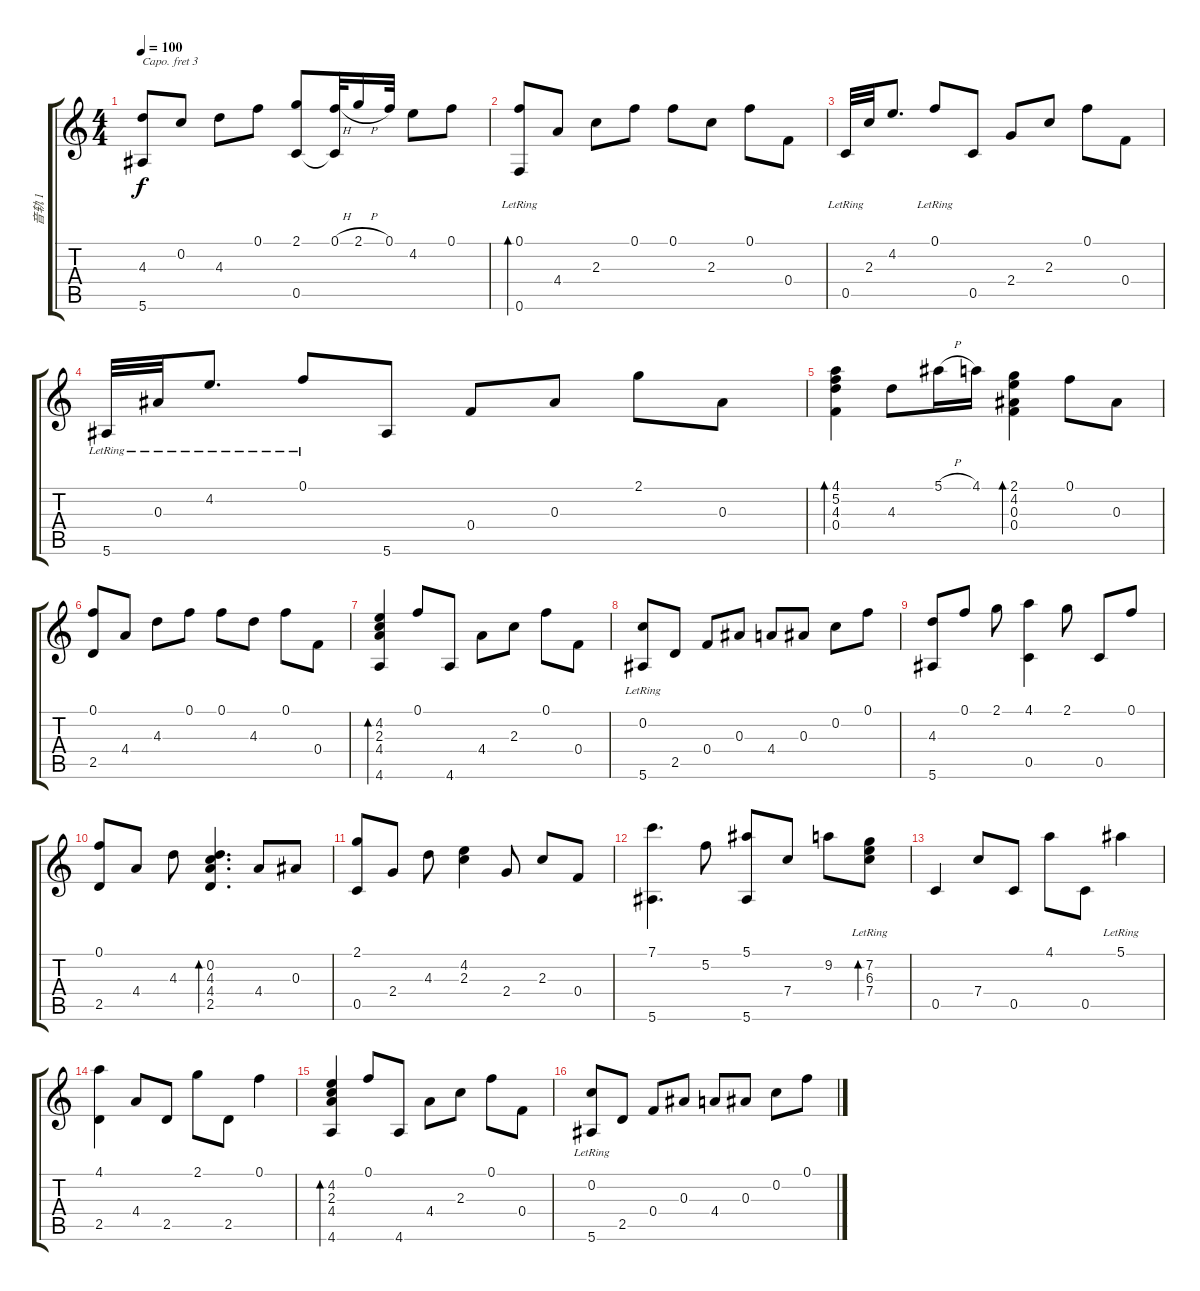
\track ("音轨 1" "音轨 1") {instrument acousticguitarnylon}
\staff {score tabs}
\capo 3
\tuning (D4 A3 G3 D3 A2 D2) {hide}
\ts (4 4)
\tempo 100
\clef g2
\ks c
(4.3 5.6).8{dy f} 0.2.8 4.3.8 0.1.8 (2.1 0.5).8 (0.1{h} 0.5{t}).32 2.1{h}.16 0.1.32 4.2.8 0.1.8 |
(0.1{lr} 0.6).8{bd 480} 4.4.8 2.3.8 0.1.8 0.1.8 2.3.8 0.1.8 0.4.8 |
0.5{lr}.32 2.3{lr}.32 4.2.8{d} 0.1{lr}.8 0.5.8 2.4.8 2.3.8 0.1.8 0.4.8 |
5.6{lr}.32 0.3{lr}.32 4.2{lr}.8{d} 0.1{lr}.8 5.6.8 0.4.8 0.3.8 2.1.8 0.3.8 |
(4.1 5.2 4.3 0.4).4{bd 240} 4.3.8 5.1{h}.16 4.1.16 (2.1 4.2 0.3 0.4).4{bd 240} 0.1.8 0.3.8 |
(0.1 2.5).8 4.4.8 4.3.8 0.1.8 0.1.8 4.3.8 0.1.8 0.4.8 |
(4.2 2.3 4.4 4.6).4{bd 240} 0.1.8 4.6.8 4.4.8 2.3.8 0.1.8 0.4.8 |
(0.2{lr} 5.6).8 2.5.8 0.4.8 0.3.8 4.4.8 0.3.8 0.2.8 0.1.8 |
(4.3 5.6).8 0.1.8 2.1.8 (4.1 0.5).4 2.1.8{txt ""} 0.5.8 0.1.8 |
(0.1 2.5).8 4.4.8 4.3.8 (0.2 4.3 4.4 2.5).4{d bd 240} 4.4.8 0.3.8 |
(2.1 0.5).8 2.4.8 4.3.8 (4.2 2.3).4 2.4.8 2.3.8 0.4.8 |
(7.1 5.6).4{d} 5.2.8 (5.1 5.6).8 7.4.8 9.2.8 (7.2{lr} 6.3 7.4).8{bd 480} |
0.5.4 7.4.8 0.5.8 4.1.8 0.5.8 5.1{lr}.4 |
(4.1 2.5).4 4.4.8 2.5.8 2.1.8 2.5.8 0.1.4 |
(4.2 2.3 4.4 4.6).4{bd 240} 0.1.8 4.6.8 4.4.8 2.3.8 0.1.8 0.4.8 |
(0.2{lr} 5.6).8 2.5.8 0.4.8 0.3.8 4.4.8 0.3.8 0.2.8 0.1.8
